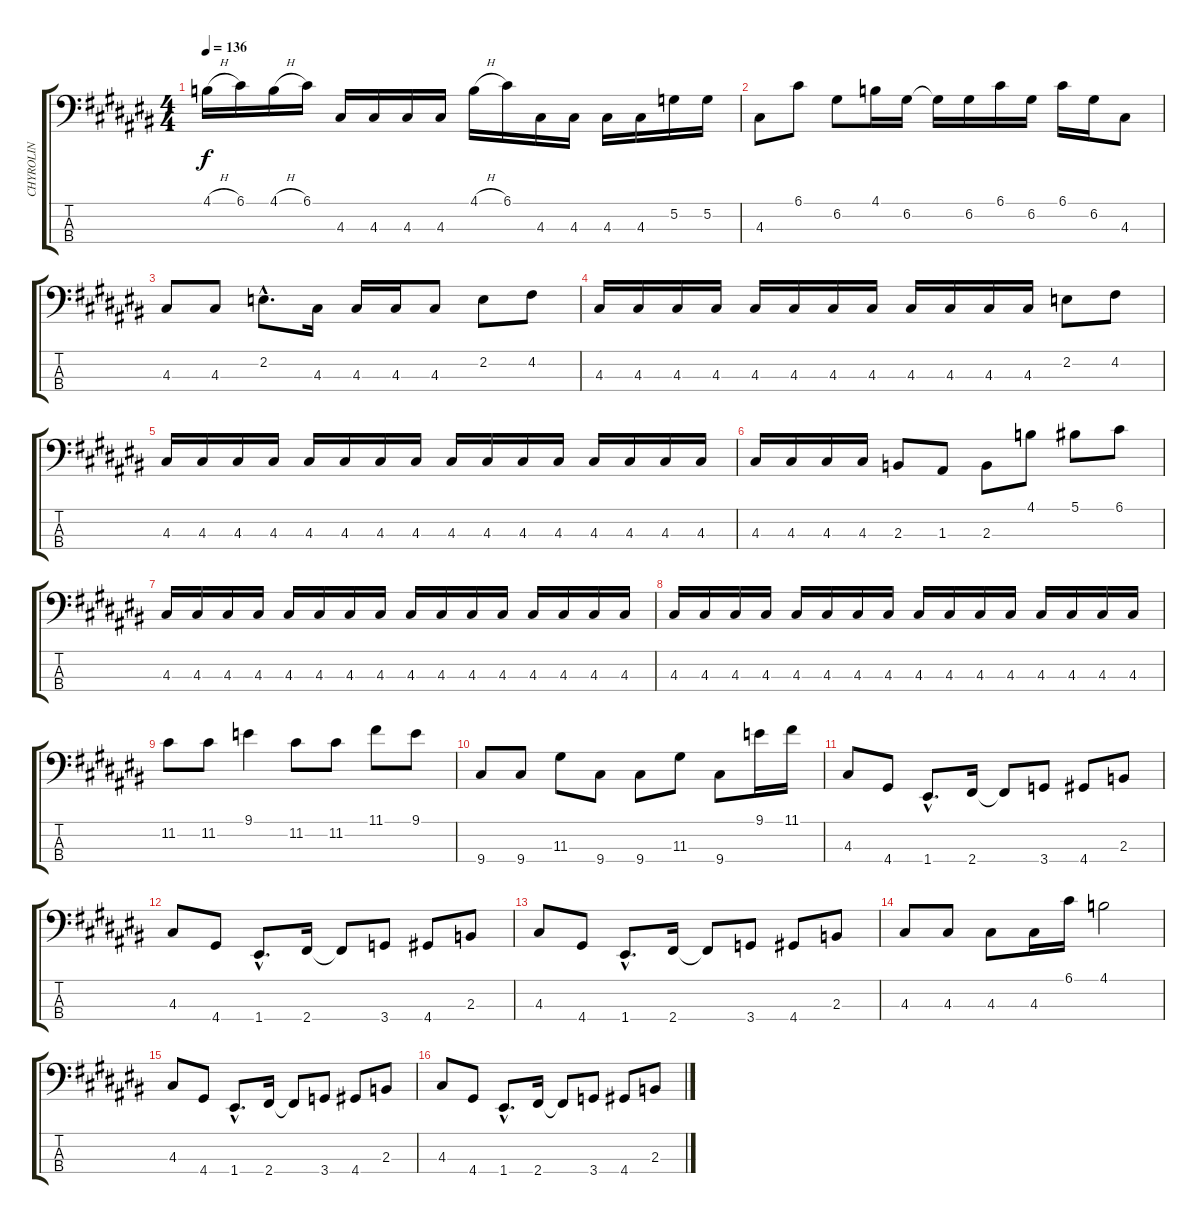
\track ("CHYROLIN" "CHYROLIN") {instrument acousticguitarnylon}
\staff {score tabs}
\tuning (G2 D2 A1 E1) {hide}
\ts (4 4)
\tempo 136
\clef f4
\ks c#
4.1{h}.16{dy f} 6.1.16 4.1{h}.16 6.1.16 4.3.16 4.3.16 4.3.16 4.3.16 4.1{h}.16 6.1.16 4.3.16 4.3.16 4.3.16 4.3.16 5.2.16 5.2.16 |
4.3.8 6.1.8 6.2.8 4.1.16 6.2.16 6.2{t}.16 6.2.16 6.1.16 6.2.16 6.1.16 6.2.16 4.3.8 |
4.3.8 4.3.8 2.2{hac}.8{d} 4.3.16 4.3.16 4.3.16 4.3.8 2.2.8 4.2.8 |
4.3.16 4.3.16 4.3.16 4.3.16 4.3.16 4.3.16 4.3.16 4.3.16 4.3.16 4.3.16 4.3.16 4.3.16 2.2.8 4.2.8 |
4.3.16 4.3.16 4.3.16 4.3.16 4.3.16 4.3.16 4.3.16 4.3.16 4.3.16 4.3.16 4.3.16 4.3.16 4.3.16 4.3.16 4.3.16 4.3.16 |
4.3.16 4.3.16 4.3.16 4.3.16 2.3.8 1.3.8 2.3.8 4.1.8 5.1.8 6.1.8 |
4.3.16 4.3.16 4.3.16 4.3.16 4.3.16 4.3.16 4.3.16 4.3.16 4.3.16 4.3.16 4.3.16 4.3.16 4.3.16 4.3.16 4.3.16 4.3.16 |
4.3.16 4.3.16 4.3.16 4.3.16 4.3.16 4.3.16 4.3.16 4.3.16 4.3.16 4.3.16 4.3.16 4.3.16 4.3.16 4.3.16 4.3.16 4.3.16 |
11.2.8 11.2.8 9.1.4 11.2.8 11.2.8 11.1.8 9.1.8 |
9.4.8 9.4.8 11.3.8 9.4.8 9.4.8 11.3.8 9.4.8 9.1.16 11.1.16 |
4.3.8 4.4.8 1.4{hac}.8{d} 2.4.16 2.4{t}.8 3.4.8 4.4.8 2.3.8 |
4.3.8 4.4.8 1.4{hac}.8{d} 2.4.16 2.4{t}.8 3.4.8 4.4.8 2.3.8 |
4.3.8 4.4.8 1.4{hac}.8{d} 2.4.16 2.4{t}.8 3.4.8 4.4.8 2.3.8 |
4.3.8 4.3.8 4.3.8 4.3.16 6.1.16 4.1.2 |
4.3.8 4.4.8 1.4{hac}.8{d} 2.4.16 2.4{t}.8 3.4.8 4.4.8 2.3.8 |
4.3.8 4.4.8 1.4{hac}.8{d} 2.4.16 2.4{t}.8 3.4.8 4.4.8 2.3.8
